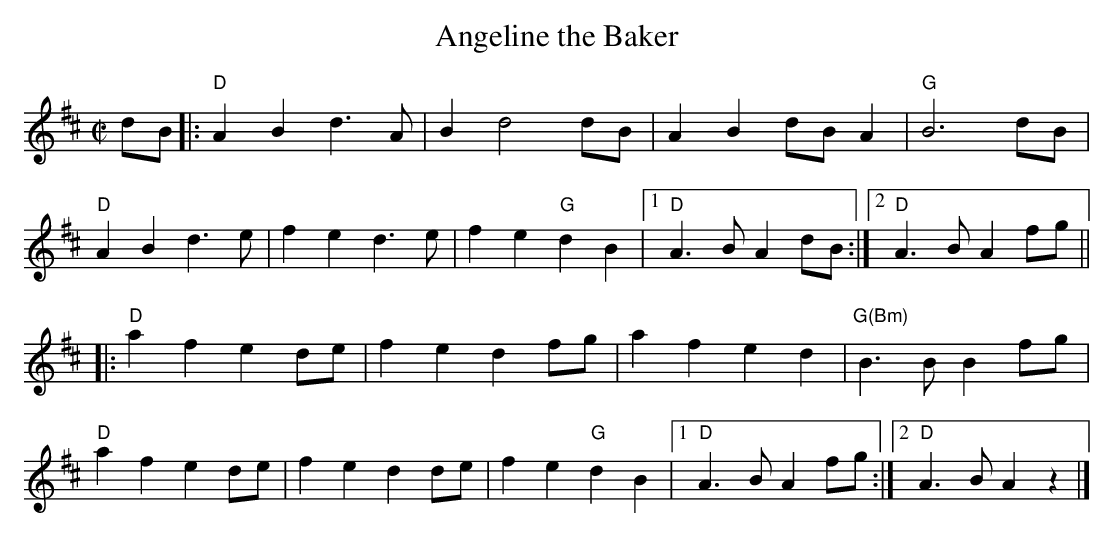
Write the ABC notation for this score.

X:1
T:Angeline the Baker
M:C|
K:D
dB |: "D"A2B2 d3A | B2 d4 dB | A2B2 dBA2 | "G"B6 dB |
"D"A2B2 d3e | f2e2 d3e | f2e2 "G"d2B2 |1 "D"A3B A2dB :|2 "D"A3B A2fg ||
|: "D"a2f2 e2de | f2e2 d2fg | a2f2 e2d2 | "G(Bm)"B3B B2fg |
"D"a2f2 e2de | f2e2 d2de | f2e2 "G"d2B2 |1 "D"A3B A2fg :|2 "D"A3B A2z2 |]
